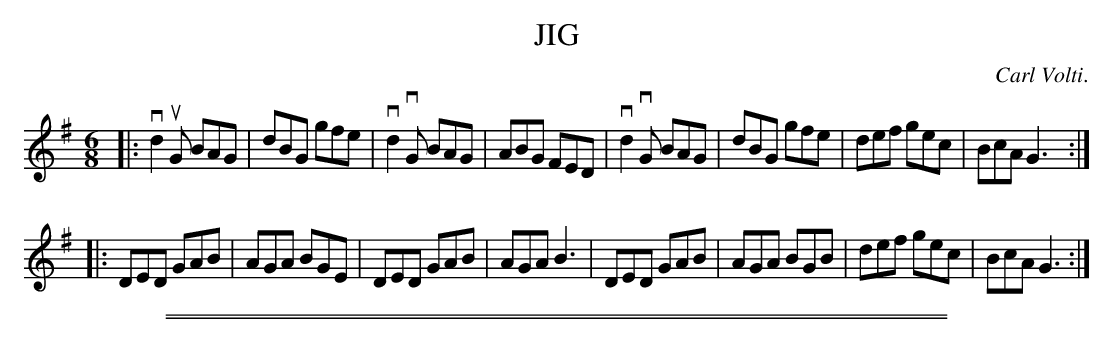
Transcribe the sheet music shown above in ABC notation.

X:1
T: JIG
C: Carl Volti.
M: 6/8
L: 1/8
K: G
|:\
vd2uG BAG | dBG gfe | vd2vG BAG | ABG FED |\
vd2vG BAG | dBG gfe | def gec | BcA G3 :|
|:\
DED GAB | AGA BGE | DED GAB | AGA B3 |\
DED GAB | AGA BGB | def gec | BcA G3 :|
